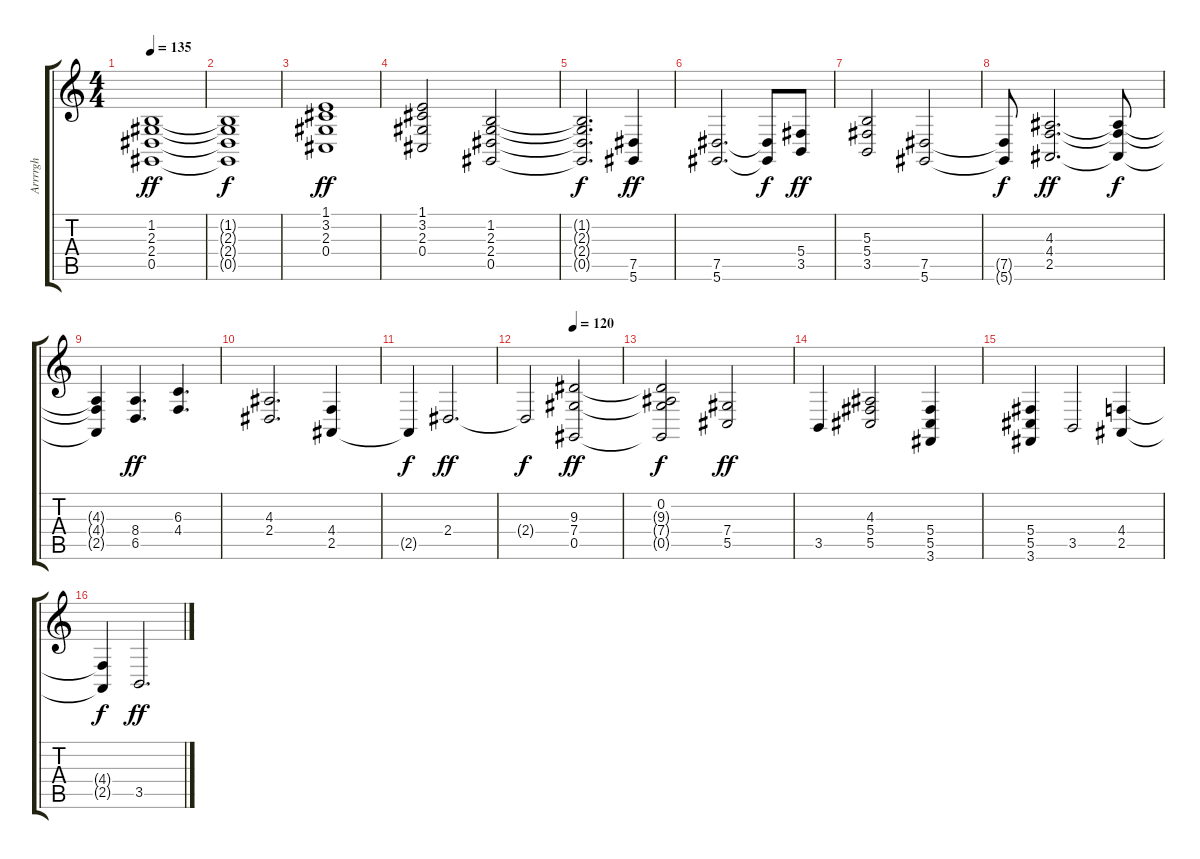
\track ("Arrrrgh" "Arrrrgh") {instrument choiraahs}
\staff {score tabs}
\tuning (Eb4 Bb3 Gb3 Db3 Ab2 Eb2) {hide}
\ts (4 4)
\tempo 135
\clef g2
\ks c
(1.2 2.3 2.4 0.5).1{dy ff instrument choiraahs} |
(1.2{t} 2.3{t} 2.4{t} 0.5{t}).1{dy f} |
(1.1 3.2 2.3 0.4).1{dy ff} |
(1.1 3.2 2.3 0.4).2 (1.2 2.3 2.4 0.5).2 |
(1.2{t} 2.3{t} 2.4{t} 0.5{t}).2{d dy f} (7.5 5.6).4{dy ff} |
(7.5 5.6).2{d} (7.5{t} 5.6{t}).8{dy f} (5.4 3.5).8{dy ff} |
(5.3 5.4 3.5).2 (7.5 5.6).2 |
(7.5{t} 5.6{t}).8{dy f} (4.3 4.4 2.5).2{d dy ff} (4.3{t} 4.4{t} 2.5{t}).8{dy f} |
(4.3{t} 4.4{t} 2.5{t}).4 (8.4 6.5).4{d dy ff} (6.3 4.4).4{d} |
(4.3 2.4).2{d} (4.4 2.5).4 |
2.5{t}.4{dy f} 2.4.2{d dy ff} |
\tempo (120 0.5)
2.4{t}.2{dy f} (9.3 7.4 0.5).2{dy ff} |
(0.2 9.3{t} 7.4{t} 0.5{t}).2{dy f} (7.4 5.5).2{dy ff} |
3.5.4 (4.3 5.4 5.5).2 (5.4 5.5 3.6).4 |
(5.4 5.5 3.6).4 3.5.2 (4.4 2.5).4 |
(4.4{t} 2.5{t}).4{dy f} 3.5.2{d dy ff}
